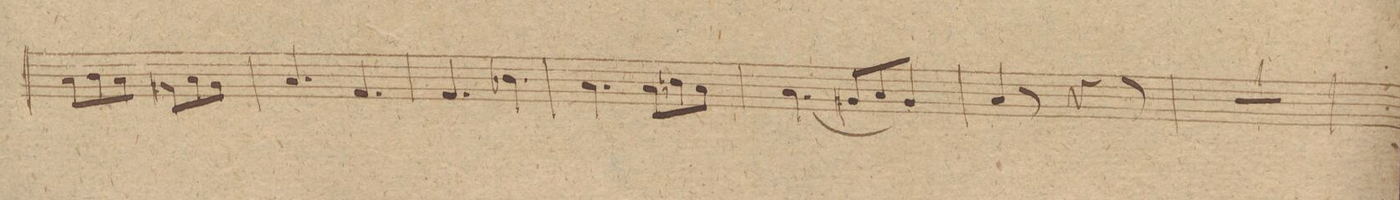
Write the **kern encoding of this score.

**kern	**dynam
*I"Oboi 2do	*
*clefG2	*
*k[]	*
*M6/8	*
8a\L	.
8b\	.
8a\J	.
8g#X\L	.
8a\	.
8g#\J	.
=124	=124
4.a/	.
4.f/	.
=125	=125
4.f/	.
4.b-X\	.
=126	=126
4.a\	.
8a\L	.
8bn\	.
8a\J	.
=127	=127
(<4.a\	.
8g#X/L	.
8a/	.
8g#/J)	.
=128	=128
4a/	.
8r	.
4r	.
8r	.
=129	=129
2.r	.
=130	=130
*-	*-
